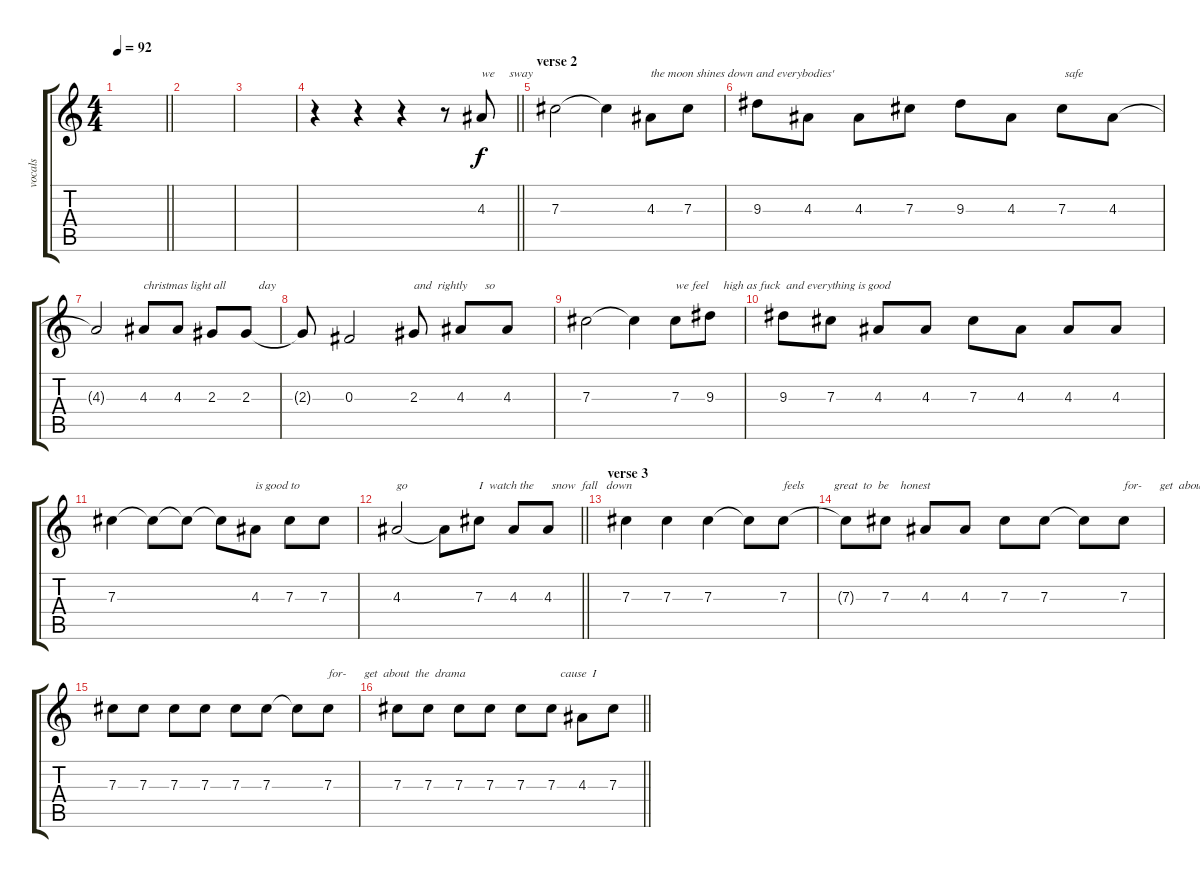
\track ("vocals" "vocals") {instrument electricguitarjazz}
\staff {score tabs}
\tuning (Eb4 Bb3 Gb3 Db3 Ab2 Eb2) {hide}
\ts (4 4)
\tempo 92
\clef g2
\barLineRight lightlight
\ks c
|
|
|
\barLineRight lightlight
r.4 r.4 r.4 r.8 4.3.8{txt "we     sway"} |
\section ("" "verse 2")
7.3.2 7.3{t}.4 4.3.8{txt "the moon shines down and everybodies'"} 7.3.8 |
9.3.8 4.3.8 4.3.8 7.3.8 9.3.8 4.3.8 7.3.8{txt " safe"} 4.3.8 |
4.3{t}.2 4.3.8{txt "christmas light all           day"} 4.3.8 2.3.8 2.3.8 |
2.3{t}.8 0.3.2 2.3.8{txt "and  rightly      so"} 4.3.8 4.3.8 |
7.3.2 7.3{t}.4 7.3.8{txt "we feel     high as fuck  and everything is good"} 9.3.8 |
9.3.8 7.3.8 4.3.8 4.3.8 7.3.8 4.3.8 4.3.8 4.3.8 |
7.3.4 7.3{t}.8 7.3{t}.8 7.3{t}.8 4.3.8{txt "is good to"} 7.3.8 7.3.8 |
\barLineRight lightlight
4.3.2{txt "go"} 4.3{t}.8 7.3.8{txt "I  watch the      snow  fall   down"} 4.3.8 4.3.8 |
\section ("" "verse 3 ")
7.3.4 7.3.4 7.3.4 7.3{t}.8 7.3.8{txt "feels          great  to  be    honest"} |
7.3{t}.8 7.3.8 4.3.8 4.3.8 7.3.8 7.3.8 7.3{t}.8 7.3.8{txt "for-      get  about  the  trouble"} |
7.3.8 7.3.8 7.3.8 7.3.8 7.3.8 7.3.8 7.3{t}.8 7.3.8{txt "for-      get  about  the  drama"} |
\barLineRight lightlight
7.3.8 7.3.8 7.3.8 7.3.8 7.3.8 7.3.8{txt "   cause  I"} 4.3.8 7.3.8
